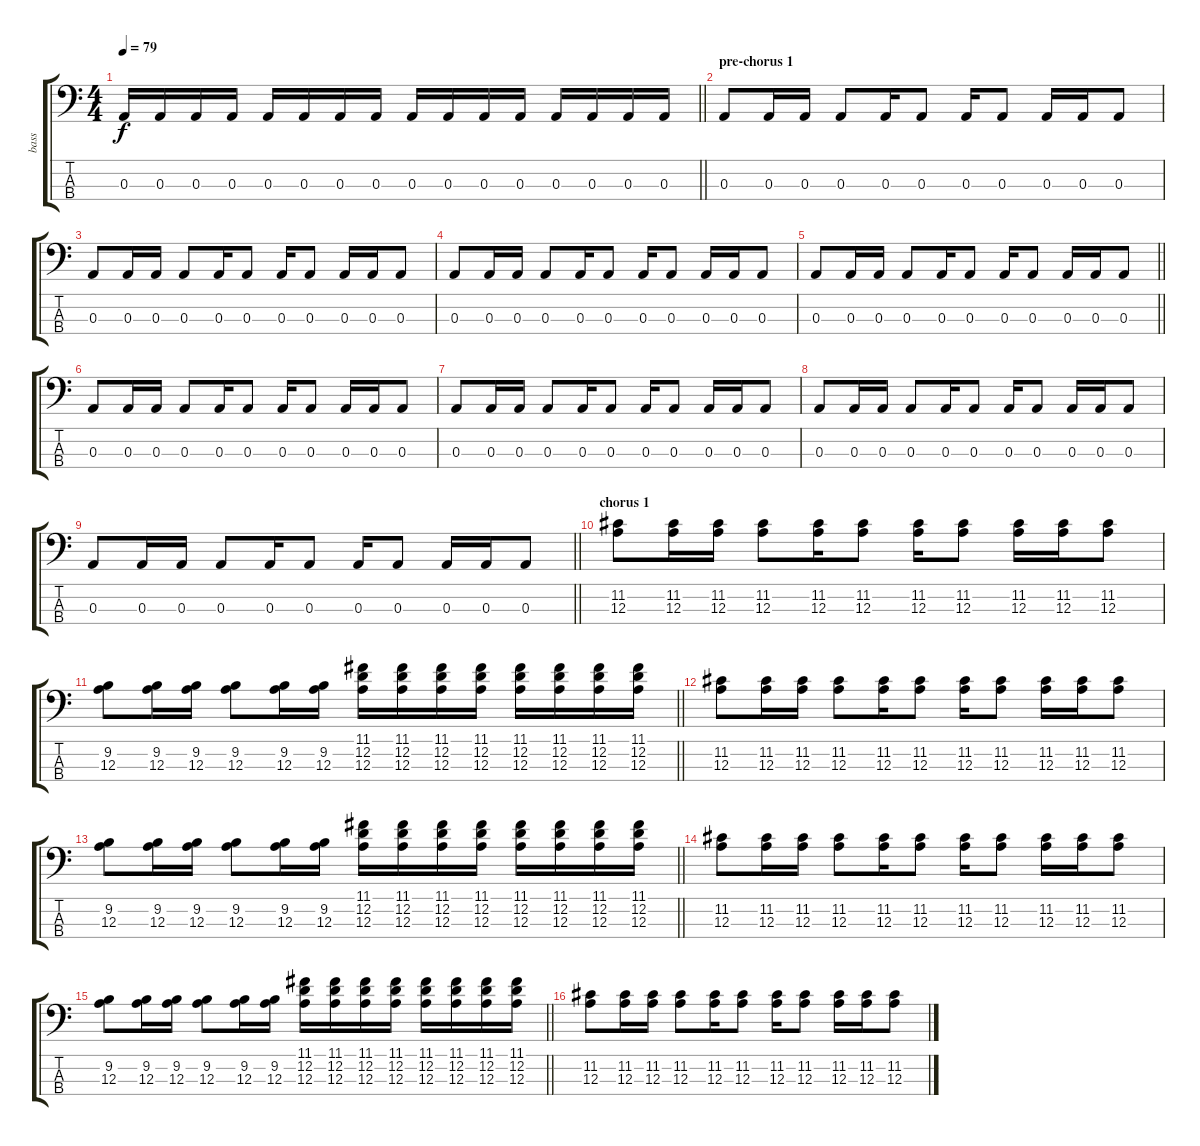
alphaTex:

\track ("bass" "bass") {instrument electricbassfinger}
\staff {score tabs}
\tuning (G2 D2 A1 E1) {hide}
\ts (4 4)
\tempo 79
\clef f4
\barLineRight lightlight
\ks c
0.3.16{dy f} 0.3.16 0.3.16 0.3.16 0.3.16 0.3.16 0.3.16 0.3.16 0.3.16 0.3.16 0.3.16 0.3.16 0.3.16 0.3.16 0.3.16 0.3.16 |
\section ("" "pre-chorus 1")
0.3.8 0.3.16 0.3.16 0.3.8 0.3.16 0.3.8 0.3.16 0.3.8 0.3.16 0.3.16 0.3.8 |
0.3.8 0.3.16 0.3.16 0.3.8 0.3.16 0.3.8 0.3.16 0.3.8 0.3.16 0.3.16 0.3.8 |
0.3.8 0.3.16 0.3.16 0.3.8 0.3.16 0.3.8 0.3.16 0.3.8 0.3.16 0.3.16 0.3.8 |
\barLineRight lightlight
0.3.8 0.3.16 0.3.16 0.3.8 0.3.16 0.3.8 0.3.16 0.3.8 0.3.16 0.3.16 0.3.8 |
0.3.8 0.3.16 0.3.16 0.3.8 0.3.16 0.3.8 0.3.16 0.3.8 0.3.16 0.3.16 0.3.8 |
0.3.8 0.3.16 0.3.16 0.3.8 0.3.16 0.3.8 0.3.16 0.3.8 0.3.16 0.3.16 0.3.8 |
0.3.8 0.3.16 0.3.16 0.3.8 0.3.16 0.3.8 0.3.16 0.3.8 0.3.16 0.3.16 0.3.8 |
\barLineRight lightlight
0.3.8 0.3.16 0.3.16 0.3.8 0.3.16 0.3.8 0.3.16 0.3.8 0.3.16 0.3.16 0.3.8 |
\section ("" "chorus 1")
(11.2 12.3).8 (11.2 12.3).16 (11.2 12.3).16 (11.2 12.3).8 (11.2 12.3).16 (11.2 12.3).8 (11.2 12.3).16 (11.2 12.3).8 (11.2 12.3).16 (11.2 12.3).16 (11.2 12.3).8 |
\barLineRight lightlight
(9.2 12.3).8 (9.2 12.3).16 (9.2 12.3).16 (9.2 12.3).8 (9.2 12.3).16 (9.2 12.3).16 (11.1 12.2 12.3).16 (11.1 12.2 12.3).16 (11.1 12.2 12.3).16 (11.1 12.2 12.3).16 (11.1 12.2 12.3).16 (11.1 12.2 12.3).16 (11.1 12.2 12.3).16 (11.1 12.2 12.3).16 |
(11.2 12.3).8 (11.2 12.3).16 (11.2 12.3).16 (11.2 12.3).8 (11.2 12.3).16 (11.2 12.3).8 (11.2 12.3).16 (11.2 12.3).8 (11.2 12.3).16 (11.2 12.3).16 (11.2 12.3).8 |
\barLineRight lightlight
(9.2 12.3).8 (9.2 12.3).16 (9.2 12.3).16 (9.2 12.3).8 (9.2 12.3).16 (9.2 12.3).16 (11.1 12.2 12.3).16 (11.1 12.2 12.3).16 (11.1 12.2 12.3).16 (11.1 12.2 12.3).16 (11.1 12.2 12.3).16 (11.1 12.2 12.3).16 (11.1 12.2 12.3).16 (11.1 12.2 12.3).16 |
(11.2 12.3).8 (11.2 12.3).16 (11.2 12.3).16 (11.2 12.3).8 (11.2 12.3).16 (11.2 12.3).8 (11.2 12.3).16 (11.2 12.3).8 (11.2 12.3).16 (11.2 12.3).16 (11.2 12.3).8 |
\barLineRight lightlight
(9.2 12.3).8 (9.2 12.3).16 (9.2 12.3).16 (9.2 12.3).8 (9.2 12.3).16 (9.2 12.3).16 (11.1 12.2 12.3).16 (11.1 12.2 12.3).16 (11.1 12.2 12.3).16 (11.1 12.2 12.3).16 (11.1 12.2 12.3).16 (11.1 12.2 12.3).16 (11.1 12.2 12.3).16 (11.1 12.2 12.3).16 |
(11.2 12.3).8 (11.2 12.3).16 (11.2 12.3).16 (11.2 12.3).8 (11.2 12.3).16 (11.2 12.3).8 (11.2 12.3).16 (11.2 12.3).8 (11.2 12.3).16 (11.2 12.3).16 (11.2 12.3).8
